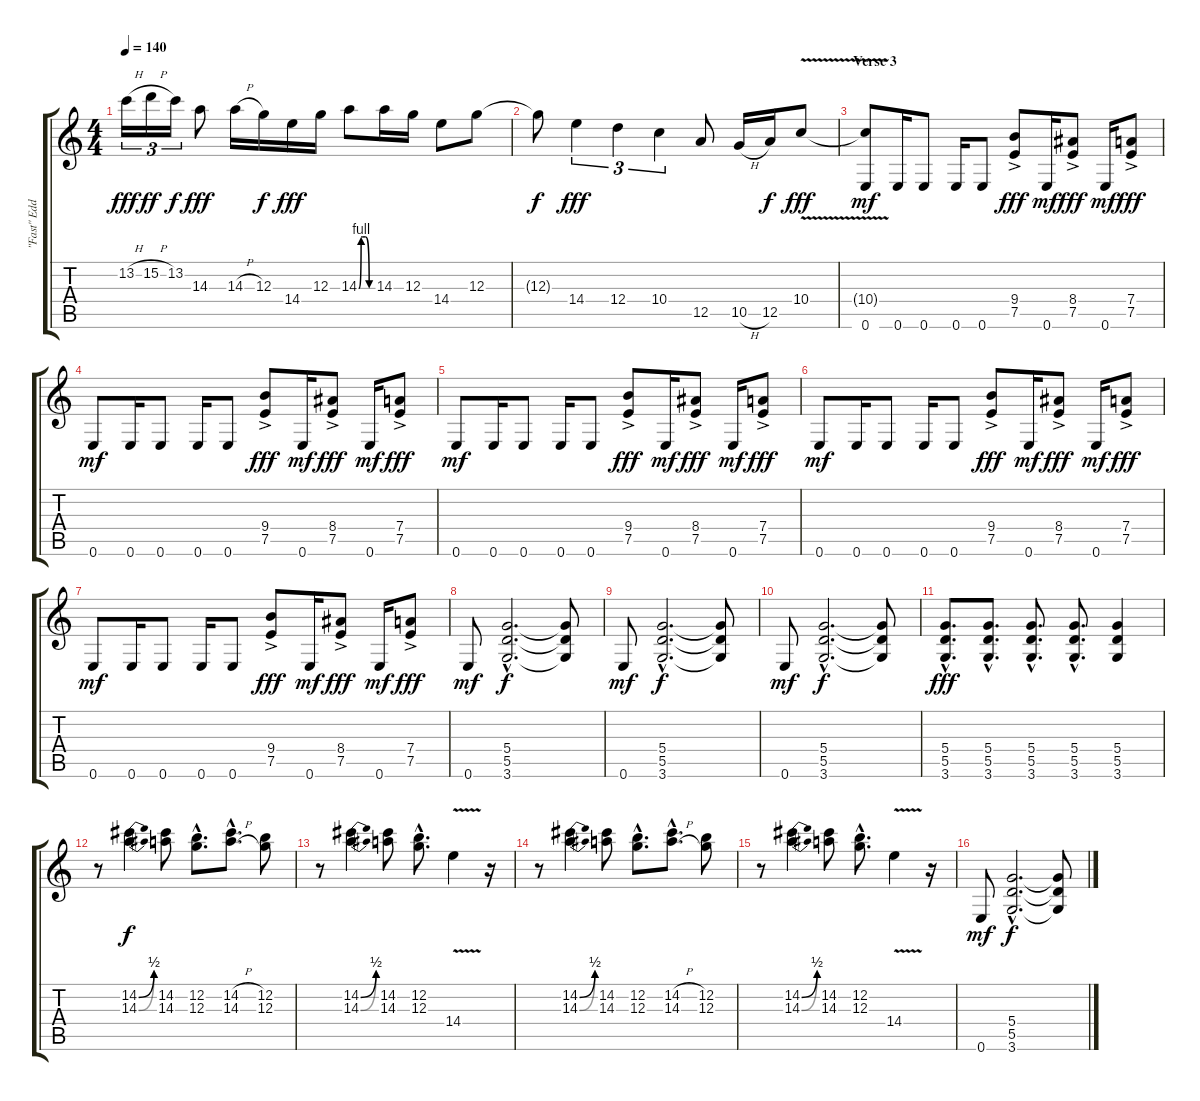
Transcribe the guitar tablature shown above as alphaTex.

\track ("\"Fast\" Eddie Clarke (Guitar)" "\"Fast\" Edd") {instrument overdrivenguitar}
\staff {score tabs}
\tuning (E4 B3 G3 D3 A2 E2) {hide}
\ts (4 4)
\tempo 140
\clef g2
\ks c
13.2{h}.16{tu (3 2) dy fff} 15.2{h}.16{tu (3 2) dy ff} 13.2.16{tu (3 2) dy f} 14.3.8{dy fff} 14.3{h}.16 12.3.16{dy f} 14.4.16{dy fff} 12.3.16 14.3{be (custom 0 0 10 4 15 4 30 4 45 0 60 0)}.8 14.3.16 12.3.16 14.4.8 12.3.8 |
12.3{t}.8{dy f} 14.4.4{tu (3 2) dy fff} 12.4.4{tu (3 2)} 10.4.4{tu (3 2)} 12.5.8 10.5{h}.16 12.5.16{dy f} 10.4{v}.8{dy fff} |
\section ("" "Verse 3")
(10.4{t} 0.6).8{dy mf} 0.6.16 0.6.8 0.6.16 0.6.8 (9.4{ac} 7.5{ac}).8{dy fff} 0.6.16{dy mf} (8.4{ac} 7.5{ac}).8{dy fff} 0.6.16{dy mf} (7.4{ac} 7.5{ac}).8{dy fff} |
0.6.8{dy mf} 0.6.16 0.6.8 0.6.16 0.6.8 (9.4{ac} 7.5{ac}).8{dy fff} 0.6.16{dy mf} (8.4{ac} 7.5{ac}).8{dy fff} 0.6.16{dy mf} (7.4{ac} 7.5{ac}).8{dy fff} |
0.6.8{dy mf} 0.6.16 0.6.8 0.6.16 0.6.8 (9.4{ac} 7.5{ac}).8{dy fff} 0.6.16{dy mf} (8.4{ac} 7.5{ac}).8{dy fff} 0.6.16{dy mf} (7.4{ac} 7.5{ac}).8{dy fff} |
0.6.8{dy mf} 0.6.16 0.6.8 0.6.16 0.6.8 (9.4{ac} 7.5{ac}).8{dy fff} 0.6.16{dy mf} (8.4{ac} 7.5{ac}).8{dy fff} 0.6.16{dy mf} (7.4{ac} 7.5{ac}).8{dy fff} |
0.6.8{dy mf} 0.6.16 0.6.8 0.6.16 0.6.8 (9.4{ac} 7.5{ac}).8{dy fff} 0.6.16{dy mf} (8.4{ac} 7.5{ac}).8{dy fff} 0.6.16{dy mf} (7.4{ac} 7.5{ac}).8{dy fff} |
0.6.8{dy mf} (5.4{hac} 5.5{hac} 3.6{hac}).2{d dy f} (5.4{t} 5.5{t} 3.6{t}).8 |
0.6.8{dy mf} (5.4{hac} 5.5{hac} 3.6{hac}).2{d dy f} (5.4{t} 5.5{t} 3.6{t}).8 |
0.6.8{dy mf} (5.4{hac} 5.5{hac} 3.6{hac}).2{d dy f} (5.4{t} 5.5{t} 3.6{t}).8 |
(5.4{hac} 5.5{hac} 3.6{hac}).8{d dy fff} (5.4{hac} 5.5{hac} 3.6{hac}).8{d} (5.4{hac} 5.5{hac} 3.6{hac}).8{d} (5.4{hac} 5.5{hac} 3.6{hac}).8{d} (5.4 5.5 3.6).4 |
r.8 (14.2{be (bend 0 0 60 2)} 14.3{be (bend 0 0 60 2)}).4{dy f} (14.2 14.3).8 (12.2{hac} 12.3{hac}).8{d} (14.2{h hac} 14.3{h hac}).8{d} (12.2 12.3).8 |
r.8 (14.2{be (bend 0 0 60 2)} 14.3{be (bend 0 0 60 2)}).4 (14.2 14.3).8 (12.2{hac} 12.3{hac}).8{d} 14.4{v}.4 r.16 |
r.8 (14.2{be (bend 0 0 60 2)} 14.3{be (bend 0 0 60 2)}).4 (14.2 14.3).8 (12.2{hac} 12.3{hac}).8{d} (14.2{h hac} 14.3{h hac}).8{d} (12.2 12.3).8 |
r.8 (14.2{be (bend 0 0 60 2)} 14.3{be (bend 0 0 60 2)}).4 (14.2 14.3).8 (12.2{hac} 12.3{hac}).8{d} 14.4{v}.4 r.16 |
0.6.8{dy mf} (5.4{hac} 5.5{hac} 3.6{hac}).2{d dy f} (5.4{t} 5.5{t} 3.6{t}).8
